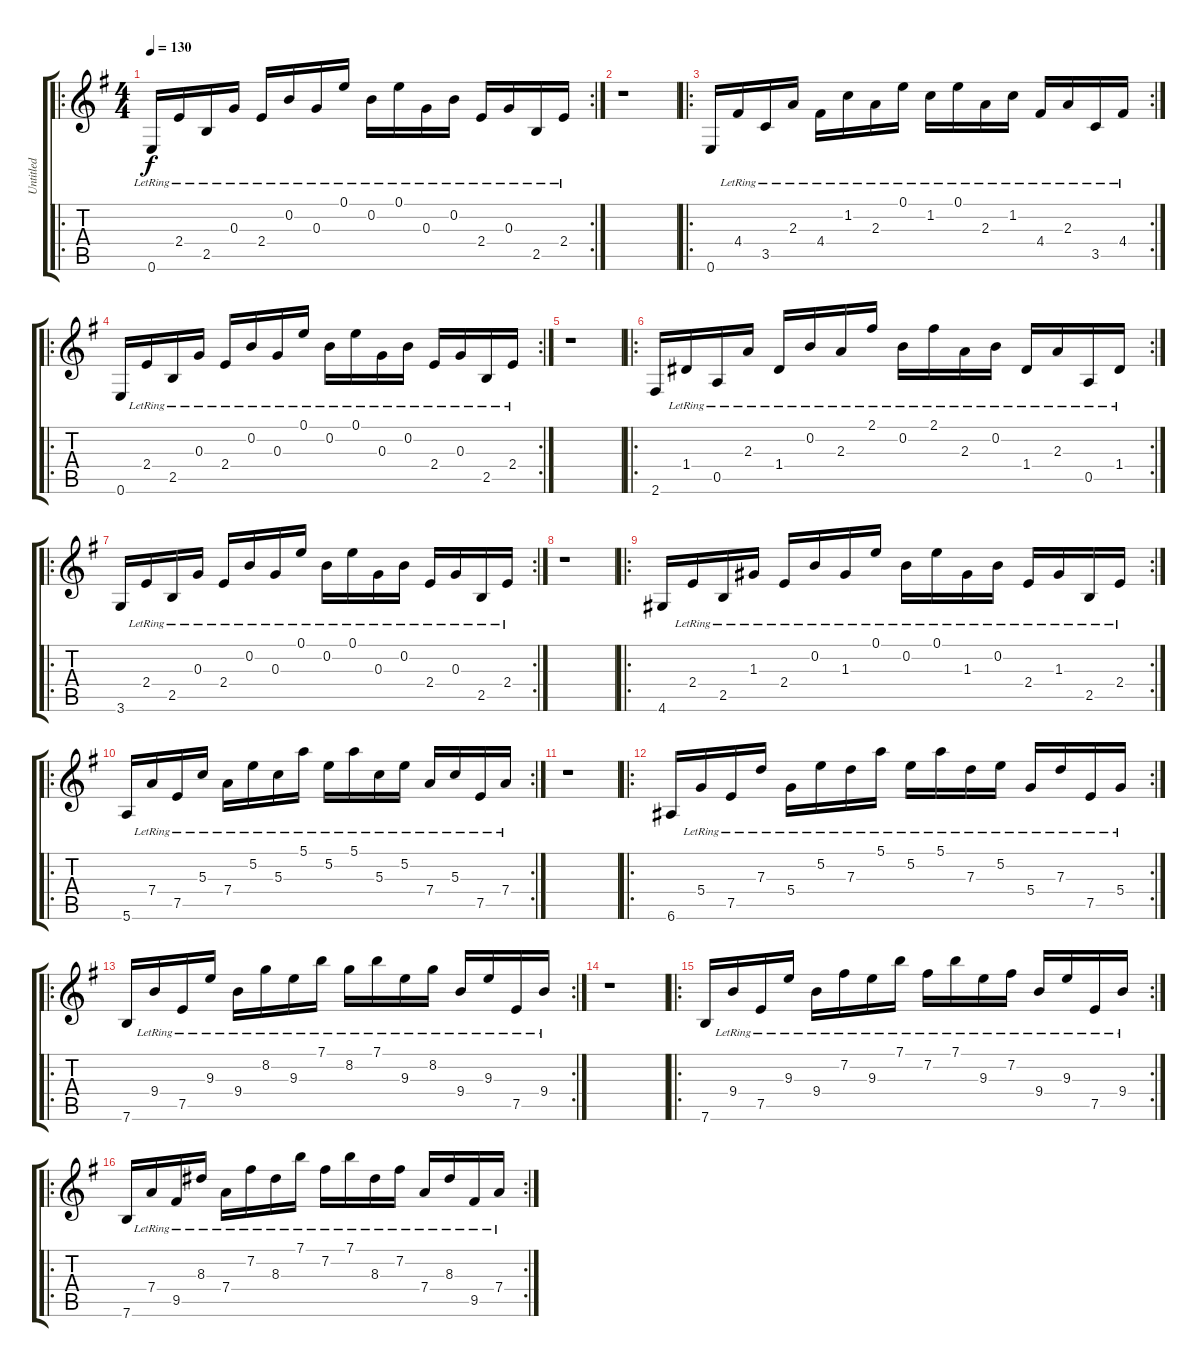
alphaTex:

\track ("Untitled" "Untitled") {instrument acousticguitarnylon}
\staff {score tabs}
\tuning (E4 B3 G3 D3 A2 E2) {hide}
\ro
\rc 2
\ts (4 4)
\tempo 130
\clef g2
\ks g
0.6{lr}.16{dy f instrument acousticguitarnylon} 2.4{lr}.16 2.5{lr}.16 0.3{lr}.16 2.4{lr}.16 0.2{lr}.16 0.3{lr}.16 0.1{lr}.16 0.2{lr}.16 0.1{lr}.16 0.3{lr}.16 0.2{lr}.16 2.4{lr}.16 0.3{lr}.16 2.5{lr}.16 2.4{lr}.16 |
r.1 |
\ro
\rc 2
0.6.16 4.4{lr}.16 3.5{lr}.16 2.3{lr}.16 4.4{lr}.16 1.2{lr}.16 2.3{lr}.16 0.1{lr}.16 1.2{lr}.16 0.1{lr}.16 2.3{lr}.16 1.2{lr}.16 4.4{lr}.16 2.3{lr}.16 3.5{lr}.16 4.4{lr}.16 |
\ro
\rc 2
0.6.16 2.4{lr}.16 2.5{lr}.16 0.3{lr}.16 2.4{lr}.16 0.2{lr}.16 0.3{lr}.16 0.1{lr}.16 0.2{lr}.16 0.1{lr}.16 0.3{lr}.16 0.2{lr}.16 2.4{lr}.16 0.3{lr}.16 2.5{lr}.16 2.4{lr}.16 |
r.1 |
\ro
\rc 2
2.6.16 1.4{lr}.16 0.5{lr}.16 2.3{lr}.16 1.4{lr}.16 0.2{lr}.16 2.3{lr}.16 2.1{lr}.16 0.2{lr}.16 2.1{lr}.16 2.3{lr}.16 0.2{lr}.16 1.4{lr}.16 2.3{lr}.16 0.5{lr}.16 1.4{lr}.16 |
\ro
\rc 2
3.6.16 2.4{lr}.16 2.5{lr}.16 0.3{lr}.16 2.4{lr}.16 0.2{lr}.16 0.3{lr}.16 0.1{lr}.16 0.2{lr}.16 0.1{lr}.16 0.3{lr}.16 0.2{lr}.16 2.4{lr}.16 0.3{lr}.16 2.5{lr}.16 2.4{lr}.16 |
r.1 |
\ro
\rc 2
4.6.16 2.4{lr}.16 2.5{lr}.16 1.3{lr}.16 2.4{lr}.16 0.2{lr}.16 1.3{lr}.16 0.1{lr}.16 0.2{lr}.16 0.1{lr}.16 1.3{lr}.16 0.2{lr}.16 2.4{lr}.16 1.3{lr}.16 2.5{lr}.16 2.4{lr}.16 |
\ro
\rc 2
5.6.16 7.4{lr}.16 7.5{lr}.16 5.3{lr}.16 7.4{lr}.16 5.2{lr}.16 5.3{lr}.16 5.1{lr}.16 5.2{lr}.16 5.1{lr}.16 5.3{lr}.16 5.2{lr}.16 7.4{lr}.16 5.3{lr}.16 7.5{lr}.16 7.4{lr}.16 |
r.1 |
\ro
\rc 2
6.6.16 5.4{lr}.16 7.5{lr}.16 7.3{lr}.16 5.4{lr}.16 5.2{lr}.16 7.3{lr}.16 5.1{lr}.16 5.2{lr}.16 5.1{lr}.16 7.3{lr}.16 5.2{lr}.16 5.4{lr}.16 7.3{lr}.16 7.5{lr}.16 5.4{lr}.16 |
\ro
\rc 2
7.6.16 9.4{lr}.16 7.5{lr}.16 9.3{lr}.16 9.4{lr}.16 8.2{lr}.16 9.3{lr}.16 7.1{lr}.16 8.2{lr}.16 7.1{lr}.16 9.3{lr}.16 8.2{lr}.16 9.4{lr}.16 9.3{lr}.16 7.5{lr}.16 9.4{lr}.16 |
r.1 |
\ro
\rc 2
7.6.16 9.4{lr}.16 7.5{lr}.16 9.3{lr}.16 9.4{lr}.16 7.2{lr}.16 9.3{lr}.16 7.1{lr}.16 7.2{lr}.16 7.1{lr}.16 9.3{lr}.16 7.2{lr}.16 9.4{lr}.16 9.3{lr}.16 7.5{lr}.16 9.4{lr}.16 |
\ro
\rc 2
7.6.16 7.4{lr}.16 9.5{lr}.16 8.3{lr}.16 7.4{lr}.16 7.2{lr}.16 8.3{lr}.16 7.1{lr}.16 7.2{lr}.16 7.1{lr}.16 8.3{lr}.16 7.2{lr}.16 7.4{lr}.16 8.3{lr}.16 9.5{lr}.16 7.4{lr}.16
